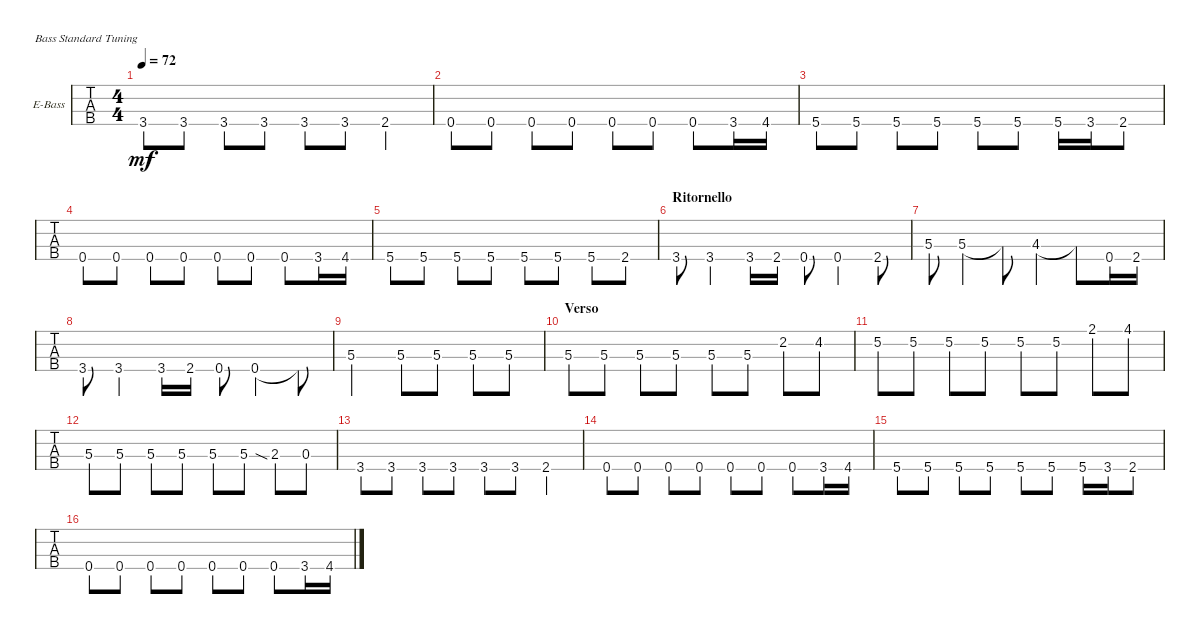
\defaultSystemsLayout 4
\bracketExtendMode groupsimilarinstruments
\firstSystemTrackNameOrientation horizontal
\otherSystemsTrackNameOrientation horizontal
\track ("Bass" "E-Bass") {instrument electricbassfinger}
\staff {tabs}
\tuning (G2 D2 A1 E1)
\ts (4 4)
\tempo 72
\clef f4
\ks c
3.4.8{dy mf} 3.4.8 3.4.8 3.4.8 3.4.8 3.4.8 2.4.4 |
0.4.8 0.4.8 0.4.8 0.4.8 0.4.8 0.4.8 0.4.8 3.4.16 4.4.16 |
5.4.8 5.4.8 5.4.8 5.4.8 5.4.8 5.4.8 5.4.16 3.4.16 2.4.8 |
0.4.8 0.4.8 0.4.8 0.4.8 0.4.8 0.4.8 0.4.8 3.4.16 4.4.16 |
5.4.8 5.4.8 5.4.8 5.4.8 5.4.8 5.4.8 5.4.8 2.4.8 |
\section ("" "Ritornello")
3.4{st}.8 3.4.4 3.4.16 2.4.16 0.4{st}.8 0.4.4 2.4.8 |
5.3{st}.8 5.3.4 5.3{t}.8 4.3.4 4.3{t}.8 0.4.16 2.4.16 |
3.4{st}.8 3.4.4 3.4.16 2.4.16 0.4{st}.8 0.4.4 0.4{t}.8 |
5.3.2 5.3.8 5.3.8 5.3.8 5.3.8 |
\section ("" "Verso")
5.3.8 5.3.8 5.3.8 5.3.8 5.3.8 5.3.8 2.2.8 4.2.8 |
5.2.8 5.2.8 5.2.8 5.2.8 5.2.8 5.2.8 2.1.8 4.1.8 |
5.3.8 5.3.8 5.3.8 5.3.8 5.3.8 5.3.8 2.3{sia}.8 0.3.8 |
3.4.8 3.4.8 3.4.8 3.4.8 3.4.8 3.4.8 2.4.4 |
0.4.8 0.4.8 0.4.8 0.4.8 0.4.8 0.4.8 0.4.8 3.4.16 4.4.16 |
5.4.8 5.4.8 5.4.8 5.4.8 5.4.8 5.4.8 5.4.16 3.4.16 2.4.8 |
0.4.8 0.4.8 0.4.8 0.4.8 0.4.8 0.4.8 0.4.8 3.4.16 4.4.16
